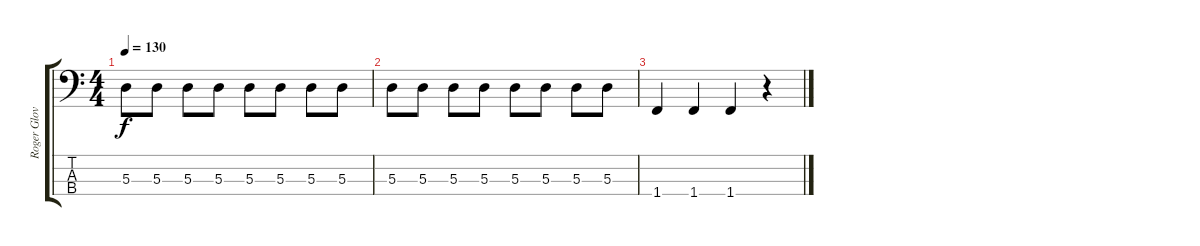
\track ("Roger Glover" "Roger Glov") {instrument electricbassfinger}
\staff {score tabs}
\tuning (G2 D2 A1 E1) {hide}
\ts (4 4)
\tempo 130
\clef f4
\ks c
5.3.8{dy f} 5.3.8 5.3.8 5.3.8 5.3.8 5.3.8 5.3.8 5.3.8 |
5.3.8 5.3.8 5.3.8 5.3.8 5.3.8 5.3.8 5.3.8 5.3.8 |
1.4.4 1.4.4 1.4.4 r.4
